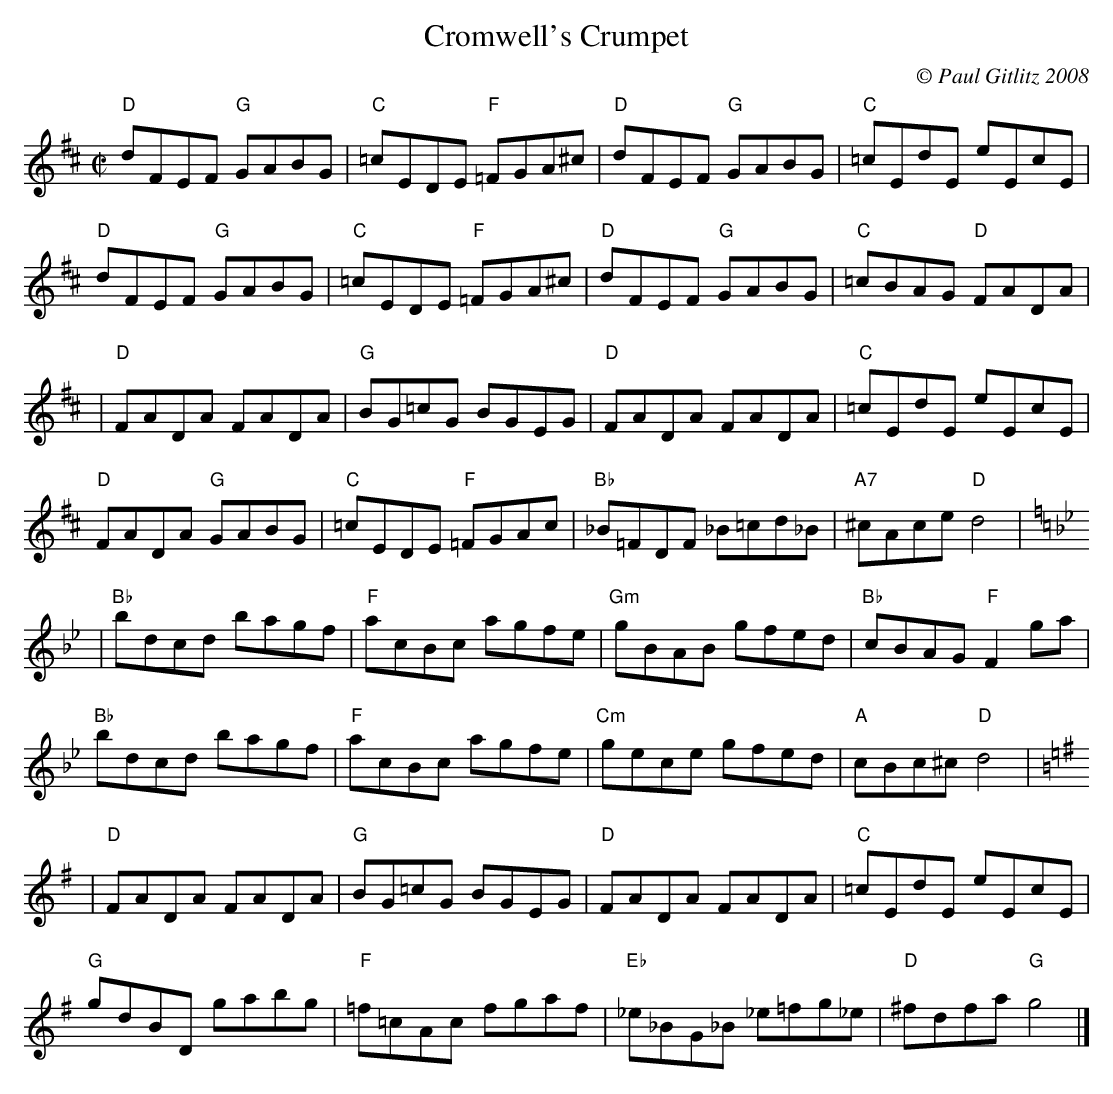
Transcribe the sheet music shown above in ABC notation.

X:1
T:Cromwell's Crumpet
M:C|
C:© Paul Gitlitz 2008
K:D
"D"dFEF "G"GABG|"C"=cEDE "F"=FGA^c|"D"dFEF "G"GABG|"C"=cEdE  eEcE|!
"D"dFEF "G"GABG|"C"=cEDE "F"=FGA^c|"D"dFEF "G"GABG|"C"=cBAG "D"FADA|!
|"D"FADA FADA|"G"BG=cG BGEG|"D"FADA FADA|"C"=cEdE  eEcE|!
"D"FADA "G"GABG|"C"=cEDE "F"=FGAc|"Bb"_B=FDF _B=cd_B|"A7"^cAce "D"d4|!
K:Bb
|"Bb"bdcd bagf|"F"acBc agfe|"Gm"gBAB gfed|"Bb"cBAG "F"F2ga|!
"Bb"bdcd bagf|"F"acBc agfe|"Cm"gece gfed|"A"cBc^c "D"d4|!
K:G
|"D"FADA FADA|"G"BG=cG BGEG|"D"FADA FADA|"C"=cEdE  eEcE|!
"G"gdBD gabg|"F"=f=cAc fgaf|"Eb"_e_BG_B _e=fg_e|"D"^fdfa "G"g4|]
